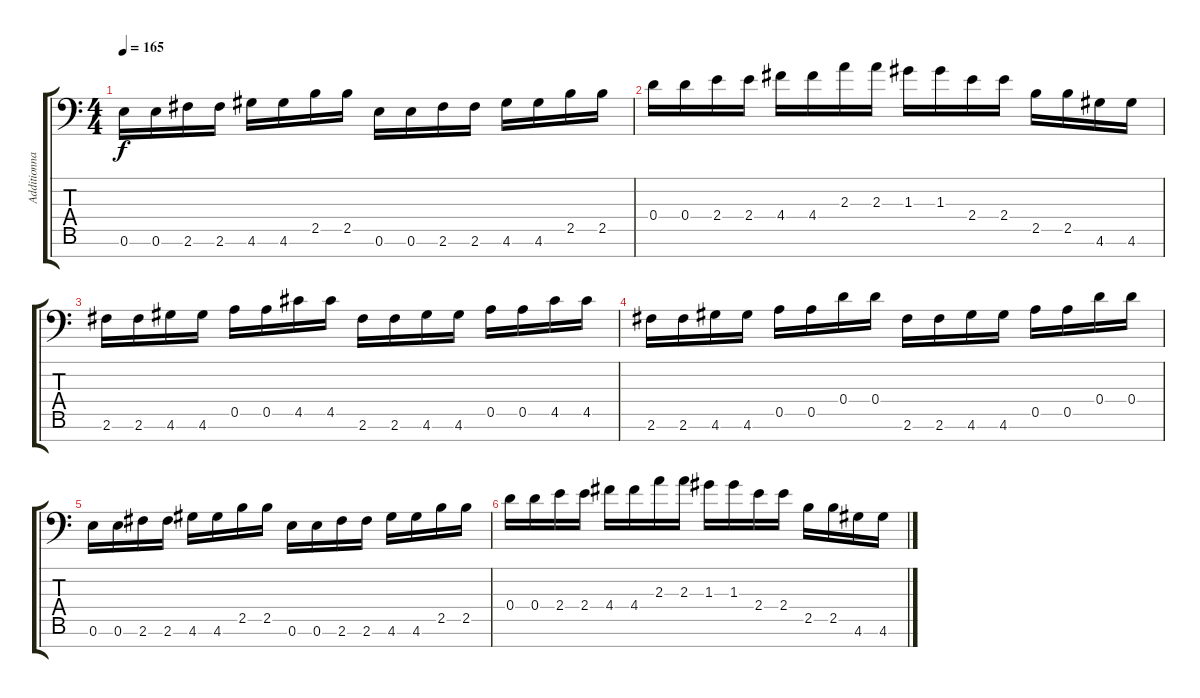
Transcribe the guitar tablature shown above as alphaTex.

\track ("Additionnal Guitar" "Additionna") {instrument distortionguitar}
\staff {score tabs}
\tuning (E4 B3 G3 D3 A2 E2 C-1) {hide}
\ts (4 4)
\tempo 165
\clef f4
\ks c
0.6.16{dy f} 0.6.16 2.6.16 2.6.16 4.6.16 4.6.16 2.5.16 2.5.16 0.6.16 0.6.16 2.6.16 2.6.16 4.6.16 4.6.16 2.5.16 2.5.16 |
0.4.16 0.4.16 2.4.16 2.4.16 4.4.16 4.4.16 2.3.16 2.3.16 1.3.16 1.3.16 2.4.16 2.4.16 2.5.16 2.5.16 4.6.16 4.6.16 |
2.6.16 2.6.16 4.6.16 4.6.16 0.5.16 0.5.16 4.5.16 4.5.16 2.6.16 2.6.16 4.6.16 4.6.16 0.5.16 0.5.16 4.5.16 4.5.16 |
2.6.16 2.6.16 4.6.16 4.6.16 0.5.16 0.5.16 0.4.16 0.4.16 2.6.16 2.6.16 4.6.16 4.6.16 0.5.16 0.5.16 0.4.16 0.4.16 |
0.6.16 0.6.16 2.6.16 2.6.16 4.6.16 4.6.16 2.5.16 2.5.16 0.6.16 0.6.16 2.6.16 2.6.16 4.6.16 4.6.16 2.5.16 2.5.16 |
0.4.16 0.4.16 2.4.16 2.4.16 4.4.16 4.4.16 2.3.16 2.3.16 1.3.16 1.3.16 2.4.16 2.4.16 2.5.16 2.5.16 4.6.16 4.6.16
